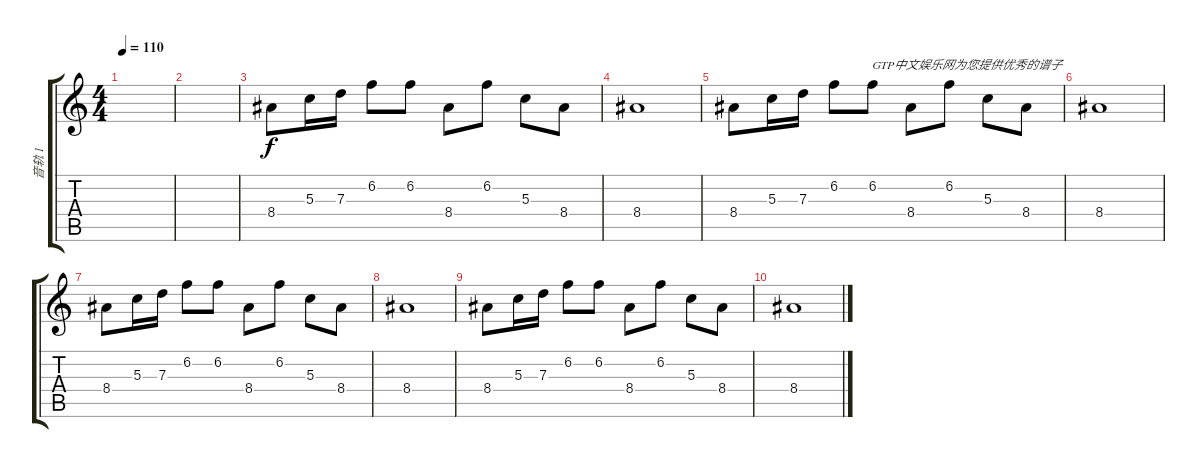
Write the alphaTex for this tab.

\track ("音轨 1" "音轨 1") {instrument slapbass2}
\staff {score tabs}
\tuning (E4 B3 G3 D3 A2 E2) {hide}
\ts (4 4)
\tempo 110
\clef g2
\ks c
|
|
8.4.8 5.3.16 7.3.16 6.2.8 6.2.8 8.4.8 6.2.8 5.3.8 8.4.8 |
8.4.1 |
8.4.8 5.3.16 7.3.16 6.2.8 6.2.8{txt "GTP中文娱乐网为您提供优秀的谱子"} 8.4.8 6.2.8 5.3.8 8.4.8 |
8.4.1 |
8.4.8 5.3.16 7.3.16 6.2.8 6.2.8 8.4.8 6.2.8 5.3.8 8.4.8 |
8.4.1 |
8.4.8 5.3.16 7.3.16 6.2.8 6.2.8 8.4.8 6.2.8 5.3.8 8.4.8 |
8.4.1
